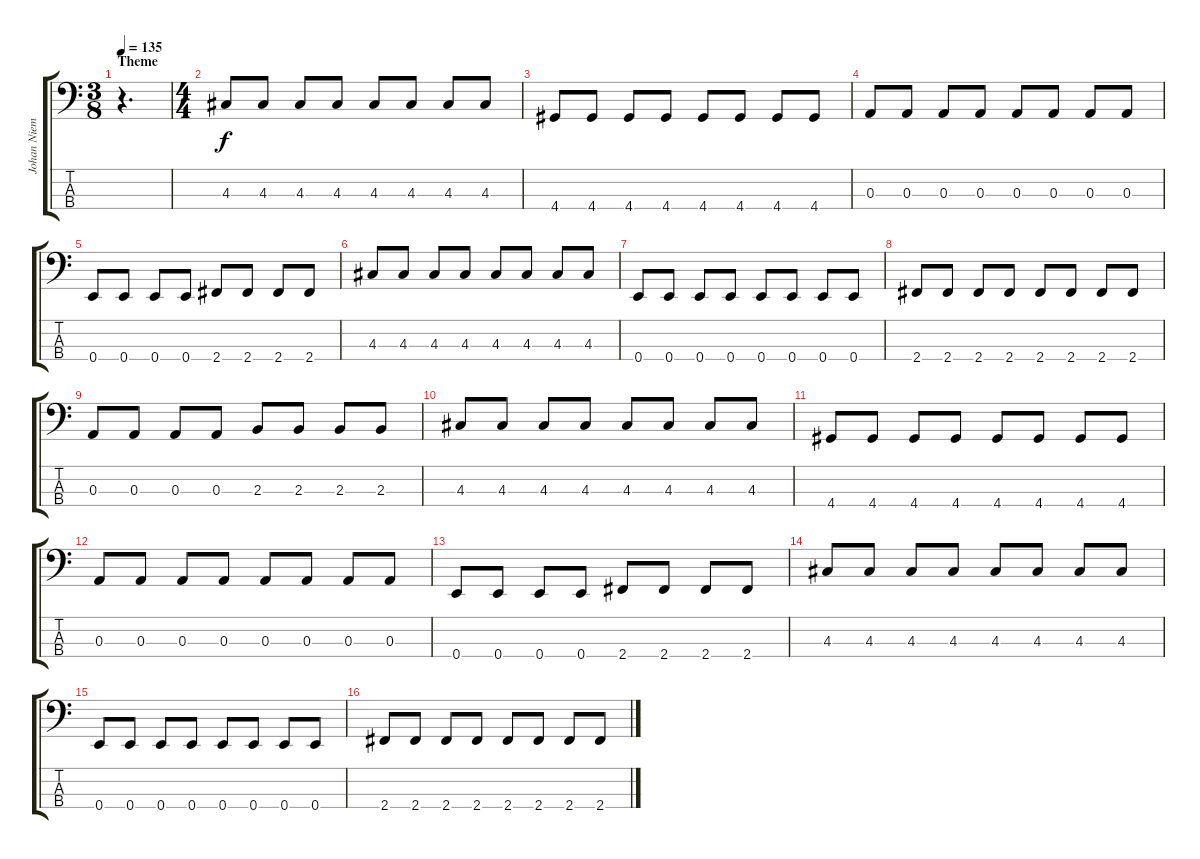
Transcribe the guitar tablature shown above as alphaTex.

\track ("Johan Niemann" "Johan Niem") {instrument electricbassfinger}
\staff {score tabs}
\tuning (G2 D2 A1 E1) {hide}
\ts (3 8)
\section ("" "Theme")
\tempo 135
\clef f4
\ks c
r.4{d dy f instrument electricbassfinger} |
\ts (4 4)
4.3.8 4.3.8 4.3.8 4.3.8 4.3.8 4.3.8 4.3.8 4.3.8 |
4.4.8 4.4.8 4.4.8 4.4.8 4.4.8 4.4.8 4.4.8 4.4.8 |
0.3.8 0.3.8 0.3.8 0.3.8 0.3.8 0.3.8 0.3.8 0.3.8 |
0.4.8 0.4.8 0.4.8 0.4.8 2.4.8 2.4.8 2.4.8 2.4.8 |
4.3.8 4.3.8 4.3.8 4.3.8 4.3.8 4.3.8 4.3.8 4.3.8 |
0.4.8 0.4.8 0.4.8 0.4.8 0.4.8 0.4.8 0.4.8 0.4.8 |
2.4.8 2.4.8 2.4.8 2.4.8 2.4.8 2.4.8 2.4.8 2.4.8 |
0.3.8 0.3.8 0.3.8 0.3.8 2.3.8 2.3.8 2.3.8 2.3.8 |
4.3.8 4.3.8 4.3.8 4.3.8 4.3.8 4.3.8 4.3.8 4.3.8 |
4.4.8 4.4.8 4.4.8 4.4.8 4.4.8 4.4.8 4.4.8 4.4.8 |
0.3.8 0.3.8 0.3.8 0.3.8 0.3.8 0.3.8 0.3.8 0.3.8 |
0.4.8 0.4.8 0.4.8 0.4.8 2.4.8 2.4.8 2.4.8 2.4.8 |
4.3.8 4.3.8 4.3.8 4.3.8 4.3.8 4.3.8 4.3.8 4.3.8 |
0.4.8 0.4.8 0.4.8 0.4.8 0.4.8 0.4.8 0.4.8 0.4.8 |
2.4.8 2.4.8 2.4.8 2.4.8 2.4.8 2.4.8 2.4.8 2.4.8
